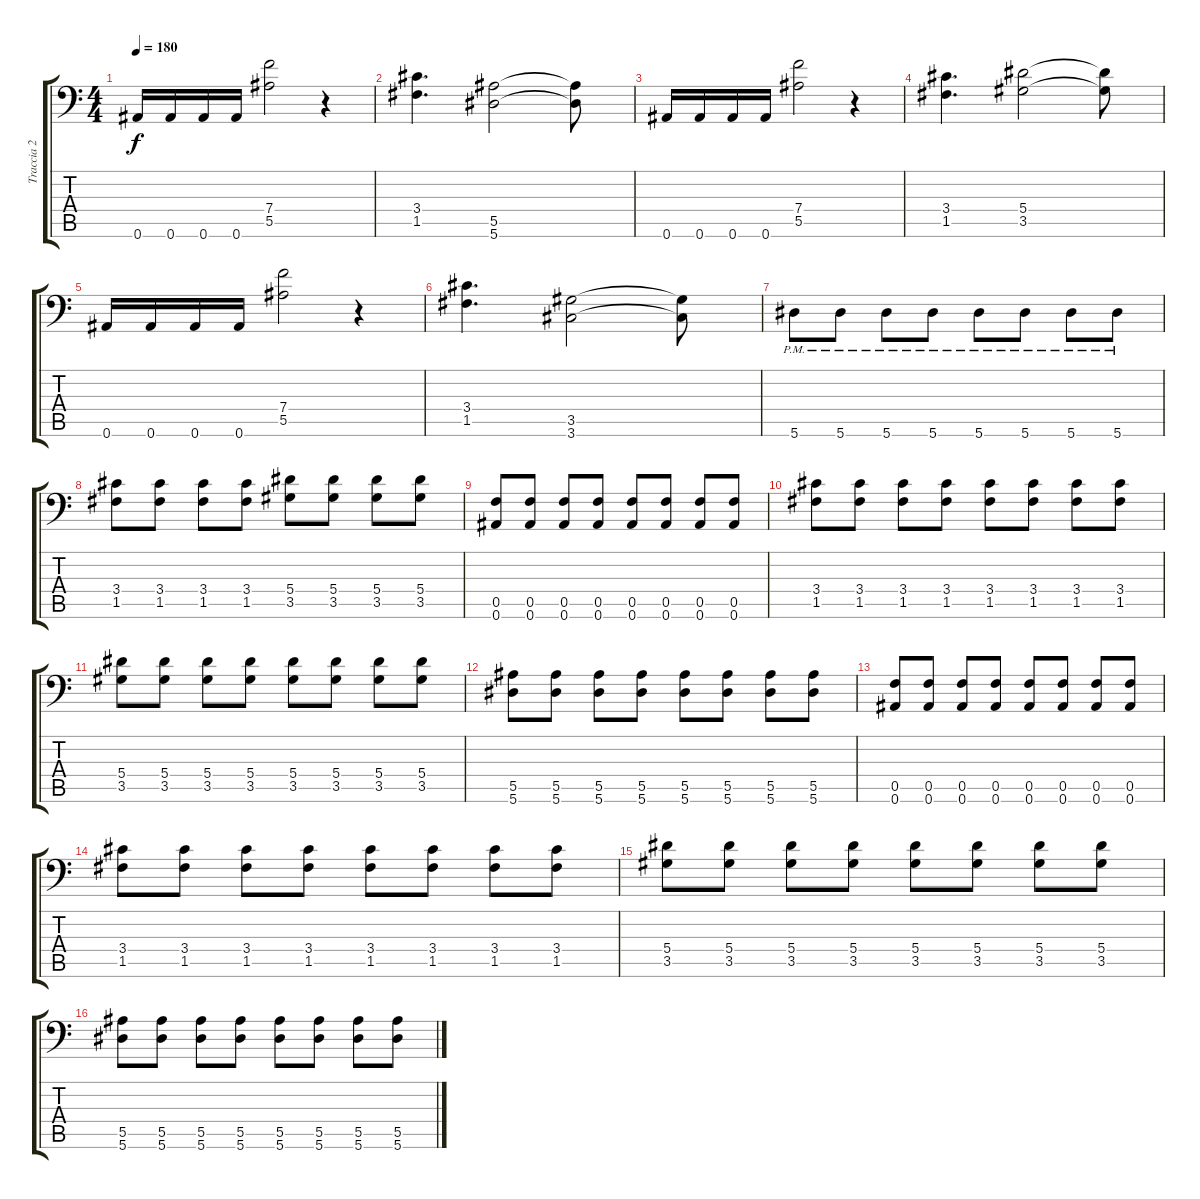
\track ("Traccia 2" "Traccia 2") {instrument distortionguitar}
\staff {score tabs}
\tuning (C4 G3 Eb3 Bb2 F2 Bb1) {hide}
\ts (4 4)
\tempo 180
\clef f4
\ks c
0.6.16{dy f} 0.6.16 0.6.16 0.6.16 (7.4 5.5).2 r.4 |
(3.4 1.5).4{d} (5.5 5.6).2 (5.5{t} 5.6{t}).8 |
0.6.16 0.6.16 0.6.16 0.6.16 (7.4 5.5).2 r.4 |
(3.4 1.5).4{d} (5.4 3.5).2 (5.4{t} 3.5{t}).8 |
0.6.16 0.6.16 0.6.16 0.6.16 (7.4 5.5).2 r.4 |
(3.4 1.5).4{d} (3.5 3.6).2 (3.5{t} 3.6{t}).8 |
5.6{pm}.8 5.6{pm}.8 5.6{pm}.8 5.6{pm}.8 5.6{pm}.8 5.6{pm}.8 5.6{pm}.8 5.6{pm}.8 |
(3.4 1.5).8 (3.4 1.5).8 (3.4 1.5).8 (3.4 1.5).8 (5.4 3.5).8 (5.4 3.5).8 (5.4 3.5).8 (5.4 3.5).8 |
(0.5 0.6).8 (0.5 0.6).8 (0.5 0.6).8 (0.5 0.6).8 (0.5 0.6).8 (0.5 0.6).8 (0.5 0.6).8 (0.5 0.6).8 |
(3.4 1.5).8 (3.4 1.5).8 (3.4 1.5).8 (3.4 1.5).8 (3.4 1.5).8 (3.4 1.5).8 (3.4 1.5).8 (3.4 1.5).8 |
(5.4 3.5).8 (5.4 3.5).8 (5.4 3.5).8 (5.4 3.5).8 (5.4 3.5).8 (5.4 3.5).8 (5.4 3.5).8 (5.4 3.5).8 |
(5.5 5.6).8 (5.5 5.6).8 (5.5 5.6).8 (5.5 5.6).8 (5.5 5.6).8 (5.5 5.6).8 (5.5 5.6).8 (5.5 5.6).8 |
(0.5 0.6).8 (0.5 0.6).8 (0.5 0.6).8 (0.5 0.6).8 (0.5 0.6).8 (0.5 0.6).8 (0.5 0.6).8 (0.5 0.6).8 |
(3.4 1.5).8 (3.4 1.5).8 (3.4 1.5).8 (3.4 1.5).8 (3.4 1.5).8 (3.4 1.5).8 (3.4 1.5).8 (3.4 1.5).8 |
(5.4 3.5).8 (5.4 3.5).8 (5.4 3.5).8 (5.4 3.5).8 (5.4 3.5).8 (5.4 3.5).8 (5.4 3.5).8 (5.4 3.5).8 |
(5.5 5.6).8 (5.5 5.6).8 (5.5 5.6).8 (5.5 5.6).8 (5.5 5.6).8 (5.5 5.6).8 (5.5 5.6).8 (5.5 5.6).8
